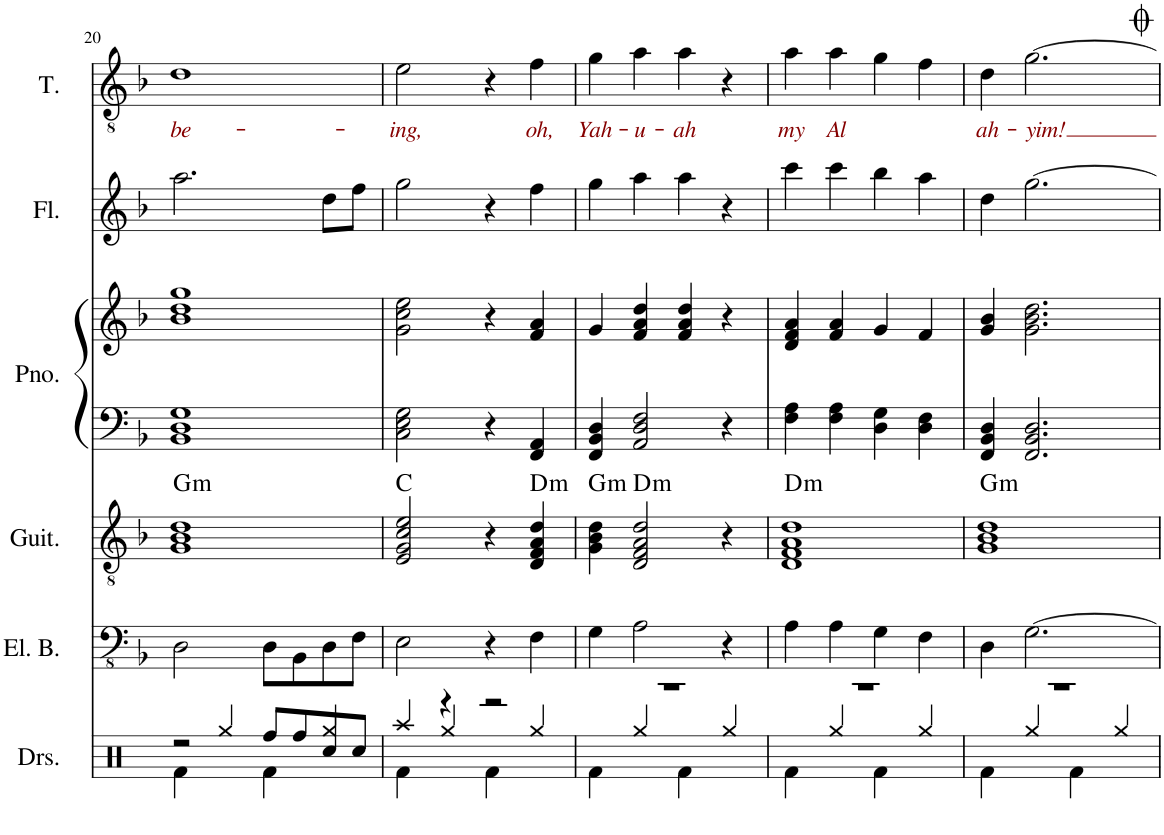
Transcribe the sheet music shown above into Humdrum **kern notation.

**kern	**kern	**harte	**kern	**kern	**kern	**kern	**text
*part5	*part4	*part4	*part3	*part3	*part2	*part1	*part1
*staff6	*staff5	*	*staff4	*staff3	*staff2	*staff1	*staff1
*I"Electric Bass	*I"Acoustic Guitar	*	*I"Piano	*	*I"Flute	*I"Tenor	*
*I'El. B.	*I'Guit.	*	*I'Pno.	*	*I'Fl.	*I'T.	*
!!LO:PB:g=z
*clefFv4	*clefGv2	*	*clefF4	*clefG2	*clefG2	*clefGv2	*
*k[b-]	*k[b-]	*	*k[b-]	*k[b-]	*k[b-]	*k[b-]	*
*M4/4	*M4/4	*	*M4/4	*M4/4	*M4/4	*M4/4	*
=20	=20	=20	=20	=20	=20	=20	=20
!	!	!LO:H:kt=m	!	!	!	!	!LO:LY:b:color=#850000
2DD\	1G 1B- 1d	G:min	1BB- 1D 1G	1b- 1dd 1gg	2.aa\	1d	be-
8DD\L	.	.	.	.	.	.	.
8BBB-\	.	.	.	.	.	.	.
8DD\	.	.	.	.	8dd\L	.	.
8FF\J	.	.	.	.	8ff\J	.	.
=21	=21	=21	=21	=21	=21	=21	=21
!	!	!	!	!	!	!	!LO:LY:b:color=#850000
2EE\	2E/ 2G/ 2c/ 2e/	C:maj	2C\ 2E\ 2G\	2g\ 2cc\ 2ee\	2gg\	2e\	ing,
4r	4r	.	4r	4r	4r	4r	.
!	!	!LO:H:kt=m	!	!	!	!	!LO:LY:b:color=#850000
4FF\	4D/ 4F/ 4A/ 4d/	D:min	4FF/ 4AA/	4f/ 4a/	4ff\	4f\	-oh,
=22	=22	=22	=22	=22	=22	=22	=22
!	!	!LO:H:kt=m	!	!	!	!	!LO:LY:b:color=#850000
4GG\	4G\ 4B-\ 4d\	G:min	4FF/ 4BB-/ 4D/	4g/	4gg\	4g\	Yah-
!	!	!LO:H:kt=m	!	!	!	!	!LO:LY:b:color=#850000
2AA\	2D/ 2F/ 2A/ 2d/	D:min	2AA/ 2D/ 2F/	4f/ 4a/ 4dd/	4aa\	4a\	-u-
!	!	!	!	!	!	!	!LO:LY:b:color=#850000
.	.	.	.	4f/ 4a/ 4dd/	4aa\	4a\	-ah
4r	4r	.	4r	4r	4r	4r	.
=23	=23	=23	=23	=23	=23	=23	=23
!	!	!LO:H:kt=m	!	!	!	!	!LO:LY:b:color=#850000
4AA\	1D 1F 1A 1d	D:min	4F\ 4A\	4d/ 4f/ 4a/	4ccc\	4a\	my
!	!	!	!	!	!	!	!LO:LY:b:color=#850000
4AA\	.	.	4F\ 4A\	4f/ 4a/	4ccc\	4a\	Al
4GG\	.	.	4D\ 4G\	4g/	4bb-\	4g\	.
4FF\	.	.	4D\ 4F\	4f/	4aa\	4f\	.
=24	=24	=24	=24	=24	=24	=24	=24
!	!	!LO:H:kt=m	!	!	!	!	!LO:LY:b:color=#850000
4DD\	1G 1B- 1d	G:min	4FF/ 4BB-/ 4D/	4g/ 4b-/	4dd\	4d\	ah-
!	!	!	!	!	!	!	!LO:LY:b:color=#850000
[2.GG\	.	.	2.FF/ 2.BB-/ 2.D/	2.g\ 2.b-\ 2.dd\	[2.gg\	[2.g\	-yim!
=	=	=	=	=	=	=	=
*-	*-	*-	*-	*-	*-	*-	*-
